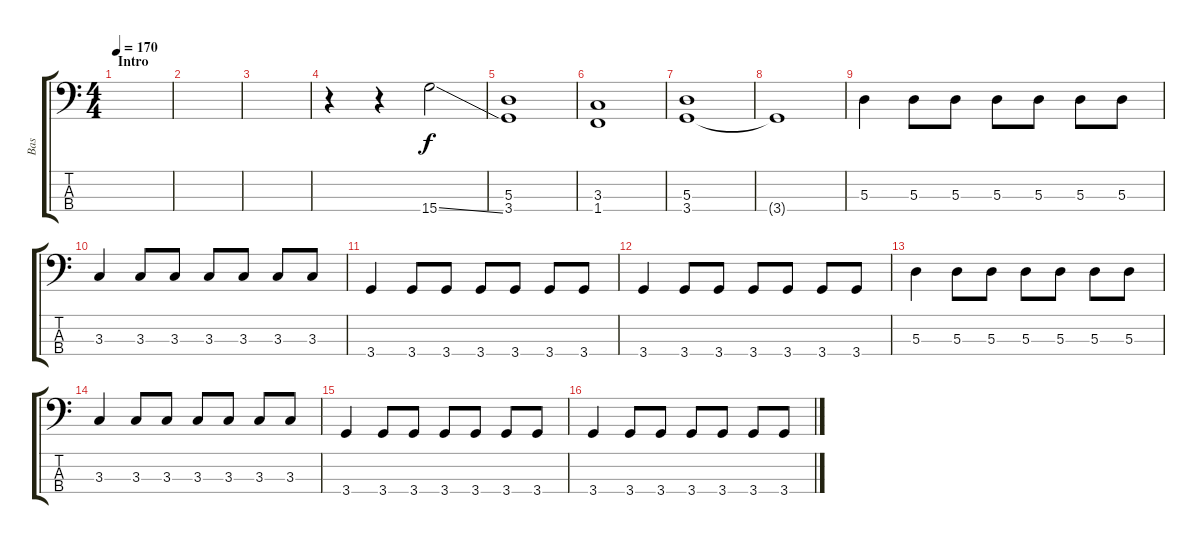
\track ("Bas" "Bas") {instrument electricbasspick}
\staff {score tabs}
\tuning (G2 D2 A1 E1) {hide}
\ts (4 4)
\section ("" "Intro")
\tempo 170
\clef f4
\ks c
|
|
|
r.4 r.4 15.4{ss}.2 |
(5.3 3.4).1 |
(3.3 1.4).1 |
(5.3 3.4).1 |
3.4{t}.1 |
5.3.4 5.3.8 5.3.8 5.3.8 5.3.8 5.3.8 5.3.8 |
3.3.4 3.3.8 3.3.8 3.3.8 3.3.8 3.3.8 3.3.8 |
3.4.4 3.4.8 3.4.8 3.4.8 3.4.8 3.4.8 3.4.8 |
3.4.4 3.4.8 3.4.8 3.4.8 3.4.8 3.4.8 3.4.8 |
5.3.4 5.3.8 5.3.8 5.3.8 5.3.8 5.3.8 5.3.8 |
3.3.4 3.3.8 3.3.8 3.3.8 3.3.8 3.3.8 3.3.8 |
3.4.4 3.4.8 3.4.8 3.4.8 3.4.8 3.4.8 3.4.8 |
3.4.4 3.4.8 3.4.8 3.4.8 3.4.8 3.4.8 3.4.8
